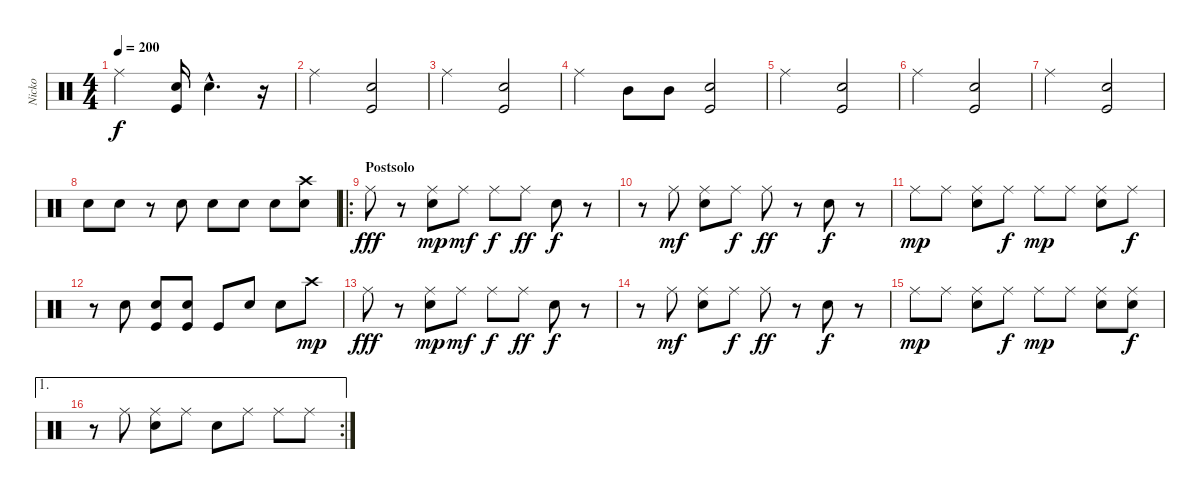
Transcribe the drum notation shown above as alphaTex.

\track ("Nicko" "Nicko") {instrument percussion}
\staff {score}
\articulation defaults
\ts (4 4)
\tempo 200
\clef neutral
\ks c "Ride (middle)".2{dy f}
("Electric Snare (hit)" "Kick (hit)").16 "Electric Snare (hit)"{hac}.4{d} r.16 |
"Ride (middle)".2 ("Electric Snare (hit)" "Kick (hit)").2 |
"Ride (middle)".2 ("Electric Snare (hit)" "Kick (hit)").2 |
"Ride (middle)".4 "Mid Tom (hit)".8 "Mid Tom (hit)".8 ("Electric Snare (hit)" "Kick (hit)").2 |
"Ride (middle)".2 ("Electric Snare (hit)" "Kick (hit)").2 |
"Ride (middle)".2 ("Electric Snare (hit)" "Kick (hit)").2 |
"Ride (middle)".2 ("Electric Snare (hit)" "Kick (hit)").2 |
"Electric Snare (hit)".8 "Electric Snare (hit)".8 r.8 "Electric Snare (hit)".8 "Electric Snare (hit)".8 "Electric Snare (hit)".8 "Electric Snare (hit)".8 ("Crash high (hit)" "Electric Snare (hit)").8 |
\ro
\section ("" "Postsolo")
"Ride (middle)".8{dy fff} r.8 ("Ride (middle)" "Electric Snare (hit)").8{dy mp} "Ride (middle)".8{dy mf} "Ride (middle)".8{dy f} "Ride (middle)".8{dy ff} "Electric Snare (hit)".8{dy f} r.8 |
r.8 "Ride (middle)".8{dy mf} ("Ride (middle)" "Electric Snare (hit)").8 "Ride (middle)".8{dy f} "Ride (middle)".8{dy ff} r.8 "Electric Snare (hit)".8{dy f} r.8 |
"Ride (middle)".8{dy mp} "Ride (middle)".8 ("Ride (middle)" "Electric Snare (hit)").8 "Ride (middle)".8{dy f} "Ride (middle)".8{dy mp} "Ride (middle)".8 ("Ride (middle)" "Electric Snare (hit)").8 "Ride (middle)".8{dy f} |
r.8 "Electric Snare (hit)".8 ("Electric Snare (hit)" "Kick (hit)").8 ("Electric Snare (hit)" "Kick (hit)").8 "Kick (hit)".8 "Electric Snare (hit)".8 "Electric Snare (hit)".8 "Crash high (hit)".8{dy mp} |
"Ride (middle)".8{dy fff} r.8 ("Ride (middle)" "Electric Snare (hit)").8{dy mp} "Ride (middle)".8{dy mf} "Ride (middle)".8{dy f} "Ride (middle)".8{dy ff} "Electric Snare (hit)".8{dy f} r.8 |
r.8 "Ride (middle)".8{dy mf} ("Ride (middle)" "Electric Snare (hit)").8 "Ride (middle)".8{dy f} "Ride (middle)".8{dy ff} r.8 "Electric Snare (hit)".8{dy f} r.8 |
"Ride (middle)".8{dy mp} "Ride (middle)".8 ("Ride (middle)" "Electric Snare (hit)").8 "Ride (middle)".8{dy f} "Ride (middle)".8{dy mp} "Ride (middle)".8 ("Ride (middle)" "Electric Snare (hit)").8 ("Ride (middle)" "Electric Snare (hit)").8{dy f} |
\ae 1
\rc 2
r.8 "Ride (middle)".8 ("Ride (middle)" "Electric Snare (hit)").8 "Ride (middle)".8 "Electric Snare (hit)".8 "Ride (middle)".8 "Ride (middle)".8 "Ride (middle)".8
